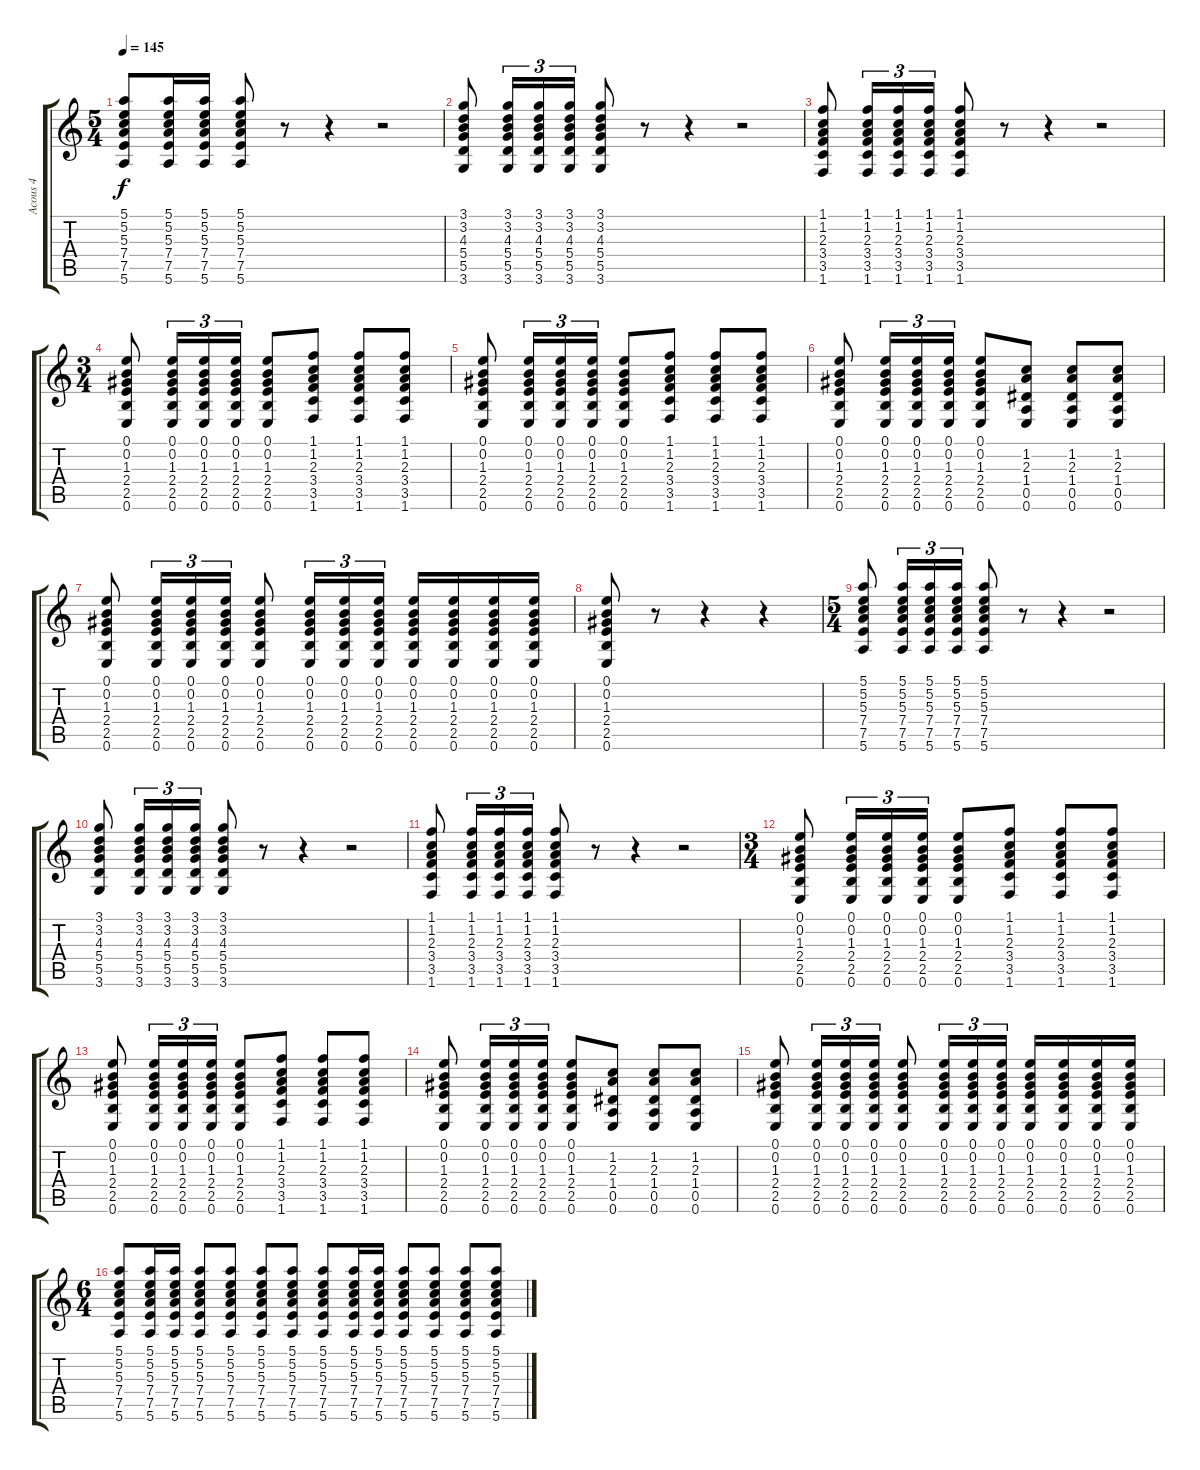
\track ("Acous 4" "Acous 4") {instrument acousticguitarnylon}
\staff {score tabs}
\tuning (E4 B3 G3 D3 A2 E2) {hide}
\ts (5 4)
\tempo 145
\clef g2
\ks c
(5.1 5.2 5.3 7.4 7.5 5.6).8{dy f} (5.1 5.2 5.3 7.4 7.5 5.6).16 (5.1 5.2 5.3 7.4 7.5 5.6).16 (5.1 5.2 5.3 7.4 7.5 5.6).8 r.8 r.4 r.2 |
(3.1 3.2 4.3 5.4 5.5 3.6).8 (3.1 3.2 4.3 5.4 5.5 3.6).16{tu (3 2)} (3.1 3.2 4.3 5.4 5.5 3.6).16{tu (3 2)} (3.1 3.2 4.3 5.4 5.5 3.6).16{tu (3 2)} (3.1 3.2 4.3 5.4 5.5 3.6).8 r.8 r.4 r.2 |
(1.1 1.2 2.3 3.4 3.5 1.6).8 (1.1 1.2 2.3 3.4 3.5 1.6).16{tu (3 2)} (1.1 1.2 2.3 3.4 3.5 1.6).16{tu (3 2)} (1.1 1.2 2.3 3.4 3.5 1.6).16{tu (3 2)} (1.1 1.2 2.3 3.4 3.5 1.6).8 r.8 r.4 r.2 |
\ts (3 4)
(0.1 0.2 1.3 2.4 2.5 0.6).8 (0.1 0.2 1.3 2.4 2.5 0.6).16{tu (3 2)} (0.1 0.2 1.3 2.4 2.5 0.6).16{tu (3 2)} (0.1 0.2 1.3 2.4 2.5 0.6).16{tu (3 2)} (0.1 0.2 1.3 2.4 2.5 0.6).8 (1.1 1.2 2.3 3.4 3.5 1.6).8 (1.1 1.2 2.3 3.4 3.5 1.6).8 (1.1 1.2 2.3 3.4 3.5 1.6).8 |
(0.1 0.2 1.3 2.4 2.5 0.6).8 (0.1 0.2 1.3 2.4 2.5 0.6).16{tu (3 2)} (0.1 0.2 1.3 2.4 2.5 0.6).16{tu (3 2)} (0.1 0.2 1.3 2.4 2.5 0.6).16{tu (3 2)} (0.1 0.2 1.3 2.4 2.5 0.6).8 (1.1 1.2 2.3 3.4 3.5 1.6).8 (1.1 1.2 2.3 3.4 3.5 1.6).8 (1.1 1.2 2.3 3.4 3.5 1.6).8 |
(0.1 0.2 1.3 2.4 2.5 0.6).8 (0.1 0.2 1.3 2.4 2.5 0.6).16{tu (3 2)} (0.1 0.2 1.3 2.4 2.5 0.6).16{tu (3 2)} (0.1 0.2 1.3 2.4 2.5 0.6).16{tu (3 2)} (0.1 0.2 1.3 2.4 2.5 0.6).8 (1.2 2.3 1.4 0.5 0.6).8 (1.2 2.3 1.4 0.5 0.6).8 (1.2 2.3 1.4 0.5 0.6).8 |
(0.1 0.2 1.3 2.4 2.5 0.6).8 (0.1 0.2 1.3 2.4 2.5 0.6).16{tu (3 2)} (0.1 0.2 1.3 2.4 2.5 0.6).16{tu (3 2)} (0.1 0.2 1.3 2.4 2.5 0.6).16{tu (3 2)} (0.1 0.2 1.3 2.4 2.5 0.6).8 (0.1 0.2 1.3 2.4 2.5 0.6).16{tu (3 2)} (0.1 0.2 1.3 2.4 2.5 0.6).16{tu (3 2)} (0.1 0.2 1.3 2.4 2.5 0.6).16{tu (3 2)} (0.1 0.2 1.3 2.4 2.5 0.6).16 (0.1 0.2 1.3 2.4 2.5 0.6).16 (0.1 0.2 1.3 2.4 2.5 0.6).16 (0.1 0.2 1.3 2.4 2.5 0.6).16 |
(0.1 0.2 1.3 2.4 2.5 0.6).8 r.8 r.4 r.4 |
\ts (5 4)
(5.1 5.2 5.3 7.4 7.5 5.6).8 (5.1 5.2 5.3 7.4 7.5 5.6).16{tu (3 2)} (5.1 5.2 5.3 7.4 7.5 5.6).16{tu (3 2)} (5.1 5.2 5.3 7.4 7.5 5.6).16{tu (3 2)} (5.1 5.2 5.3 7.4 7.5 5.6).8 r.8 r.4 r.2 |
(3.1 3.2 4.3 5.4 5.5 3.6).8 (3.1 3.2 4.3 5.4 5.5 3.6).16{tu (3 2)} (3.1 3.2 4.3 5.4 5.5 3.6).16{tu (3 2)} (3.1 3.2 4.3 5.4 5.5 3.6).16{tu (3 2)} (3.1 3.2 4.3 5.4 5.5 3.6).8 r.8 r.4 r.2 |
(1.1 1.2 2.3 3.4 3.5 1.6).8 (1.1 1.2 2.3 3.4 3.5 1.6).16{tu (3 2)} (1.1 1.2 2.3 3.4 3.5 1.6).16{tu (3 2)} (1.1 1.2 2.3 3.4 3.5 1.6).16{tu (3 2)} (1.1 1.2 2.3 3.4 3.5 1.6).8 r.8 r.4 r.2 |
\ts (3 4)
(0.1 0.2 1.3 2.4 2.5 0.6).8 (0.1 0.2 1.3 2.4 2.5 0.6).16{tu (3 2)} (0.1 0.2 1.3 2.4 2.5 0.6).16{tu (3 2)} (0.1 0.2 1.3 2.4 2.5 0.6).16{tu (3 2)} (0.1 0.2 1.3 2.4 2.5 0.6).8 (1.1 1.2 2.3 3.4 3.5 1.6).8 (1.1 1.2 2.3 3.4 3.5 1.6).8 (1.1 1.2 2.3 3.4 3.5 1.6).8 |
(0.1 0.2 1.3 2.4 2.5 0.6).8 (0.1 0.2 1.3 2.4 2.5 0.6).16{tu (3 2)} (0.1 0.2 1.3 2.4 2.5 0.6).16{tu (3 2)} (0.1 0.2 1.3 2.4 2.5 0.6).16{tu (3 2)} (0.1 0.2 1.3 2.4 2.5 0.6).8 (1.1 1.2 2.3 3.4 3.5 1.6).8 (1.1 1.2 2.3 3.4 3.5 1.6).8 (1.1 1.2 2.3 3.4 3.5 1.6).8 |
(0.1 0.2 1.3 2.4 2.5 0.6).8 (0.1 0.2 1.3 2.4 2.5 0.6).16{tu (3 2)} (0.1 0.2 1.3 2.4 2.5 0.6).16{tu (3 2)} (0.1 0.2 1.3 2.4 2.5 0.6).16{tu (3 2)} (0.1 0.2 1.3 2.4 2.5 0.6).8 (1.2 2.3 1.4 0.5 0.6).8 (1.2 2.3 1.4 0.5 0.6).8 (1.2 2.3 1.4 0.5 0.6).8 |
(0.1 0.2 1.3 2.4 2.5 0.6).8 (0.1 0.2 1.3 2.4 2.5 0.6).16{tu (3 2)} (0.1 0.2 1.3 2.4 2.5 0.6).16{tu (3 2)} (0.1 0.2 1.3 2.4 2.5 0.6).16{tu (3 2)} (0.1 0.2 1.3 2.4 2.5 0.6).8 (0.1 0.2 1.3 2.4 2.5 0.6).16{tu (3 2)} (0.1 0.2 1.3 2.4 2.5 0.6).16{tu (3 2)} (0.1 0.2 1.3 2.4 2.5 0.6).16{tu (3 2)} (0.1 0.2 1.3 2.4 2.5 0.6).16 (0.1 0.2 1.3 2.4 2.5 0.6).16 (0.1 0.2 1.3 2.4 2.5 0.6).16 (0.1 0.2 1.3 2.4 2.5 0.6).16 |
\ts (6 4)
(5.1 5.2 5.3 7.4 7.5 5.6).8 (5.1 5.2 5.3 7.4 7.5 5.6).16 (5.1 5.2 5.3 7.4 7.5 5.6).16 (5.1 5.2 5.3 7.4 7.5 5.6).8 (5.1 5.2 5.3 7.4 7.5 5.6).8 (5.1 5.2 5.3 7.4 7.5 5.6).8 (5.1 5.2 5.3 7.4 7.5 5.6).8 (5.1 5.2 5.3 7.4 7.5 5.6).8 (5.1 5.2 5.3 7.4 7.5 5.6).16 (5.1 5.2 5.3 7.4 7.5 5.6).16 (5.1 5.2 5.3 7.4 7.5 5.6).8 (5.1 5.2 5.3 7.4 7.5 5.6).8 (5.1 5.2 5.3 7.4 7.5 5.6).8 (5.1 5.2 5.3 7.4 7.5 5.6).8
